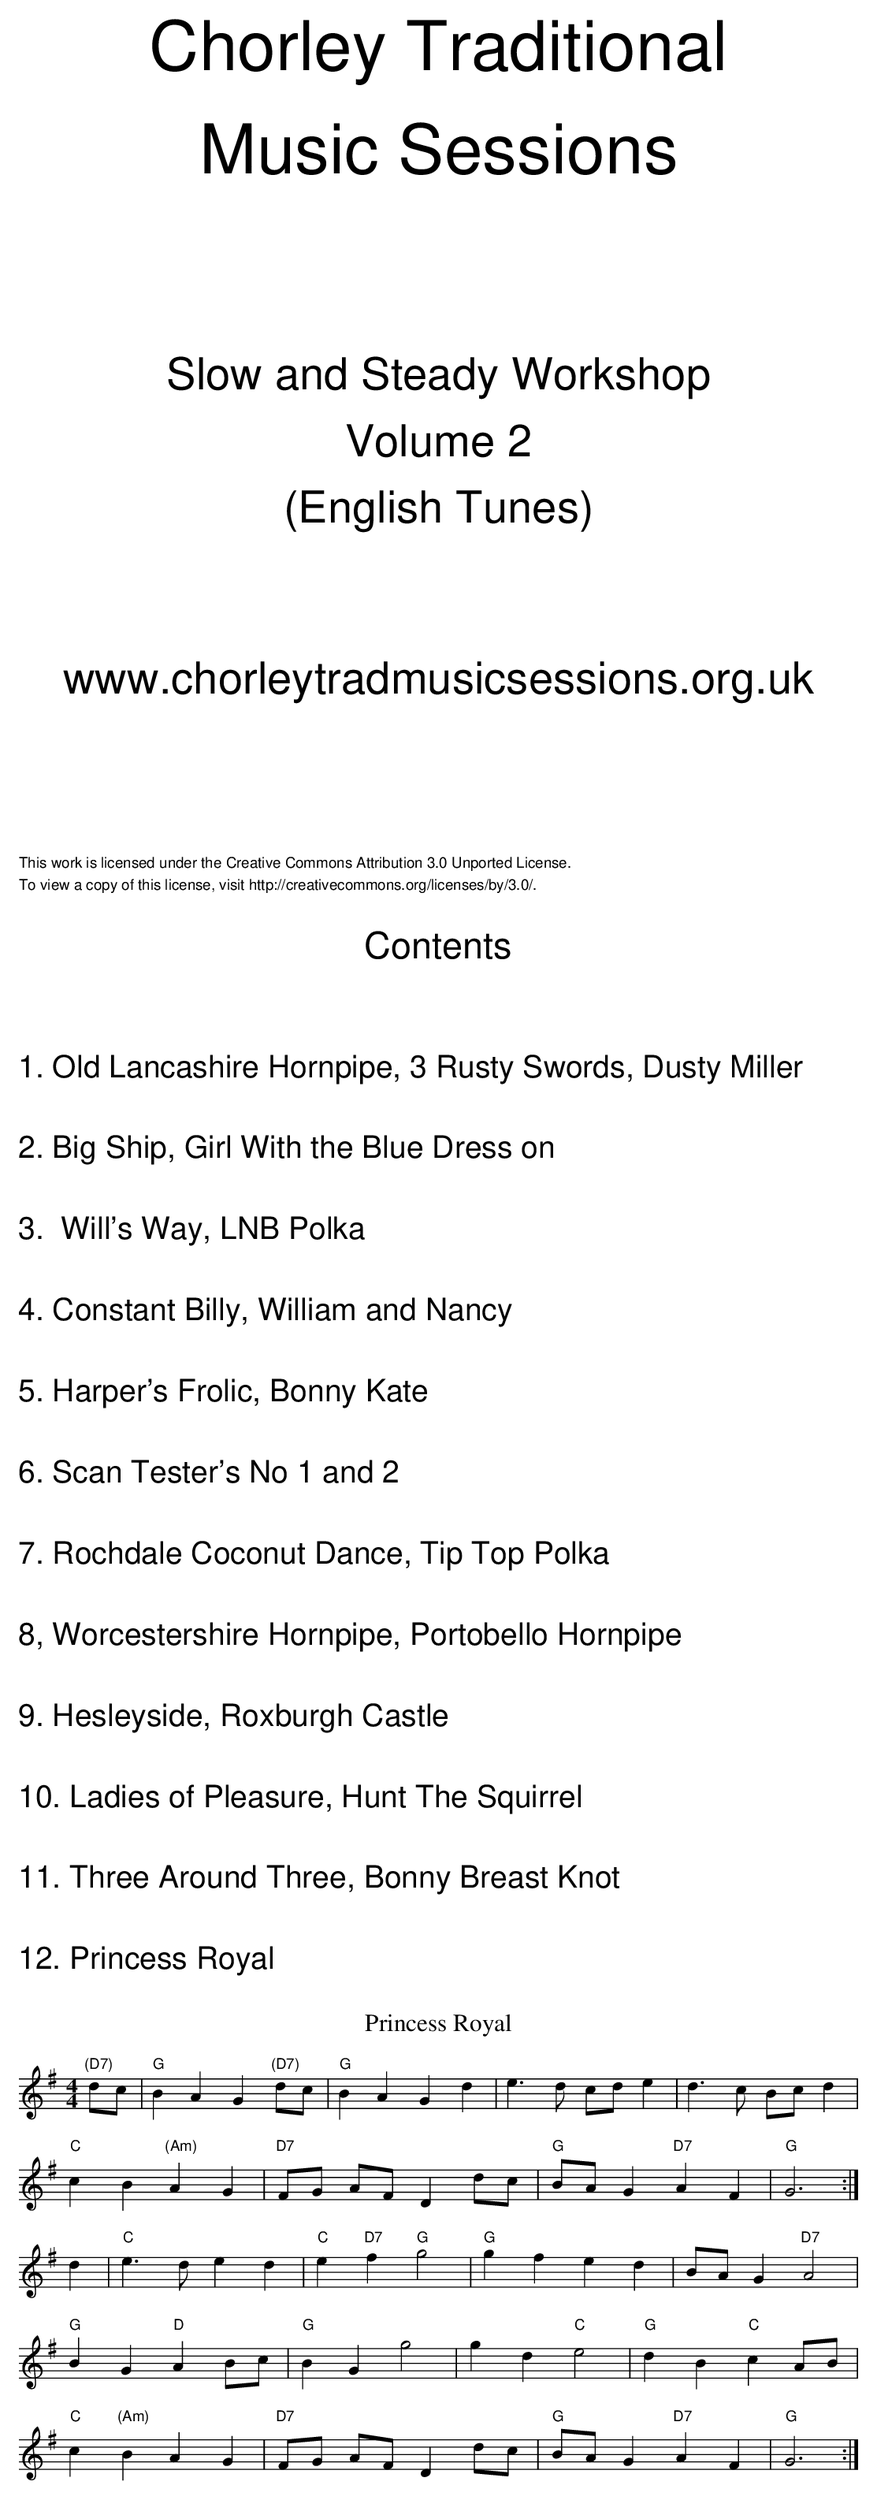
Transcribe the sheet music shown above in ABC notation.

X:1
T:Princess Royal
M:4/4
L:1/8
K:G
"(D7)"dc|"G"B2 A2 G2 "(D7)"dc|"G"B2 A2 G2 d2|e3d cde2|d3c Bcd2|
"C"c2 B2 "(Am)"A2 G2|"D7"FG AF D2 dc|"G"BA G2 "D7"A2 F2|"G"G6:|]
d2|"C"e3d e2 d2|"C"e2 "D7"f2 "G"g4|"G"g2 f2 e2 d2|BA G2 "D7"A4|
"G"B2 G2 "D"A2 Bc|"G"B2 G2 g4|g2 d2 "C"e4|"G"d2 B2 "C"c2 AB|
"C"c2 "(Am)"B2 A2 G2|"D7"FG AF D2 dc|"G"BA G2 "D7"A2 F2|"G"G6:|]
